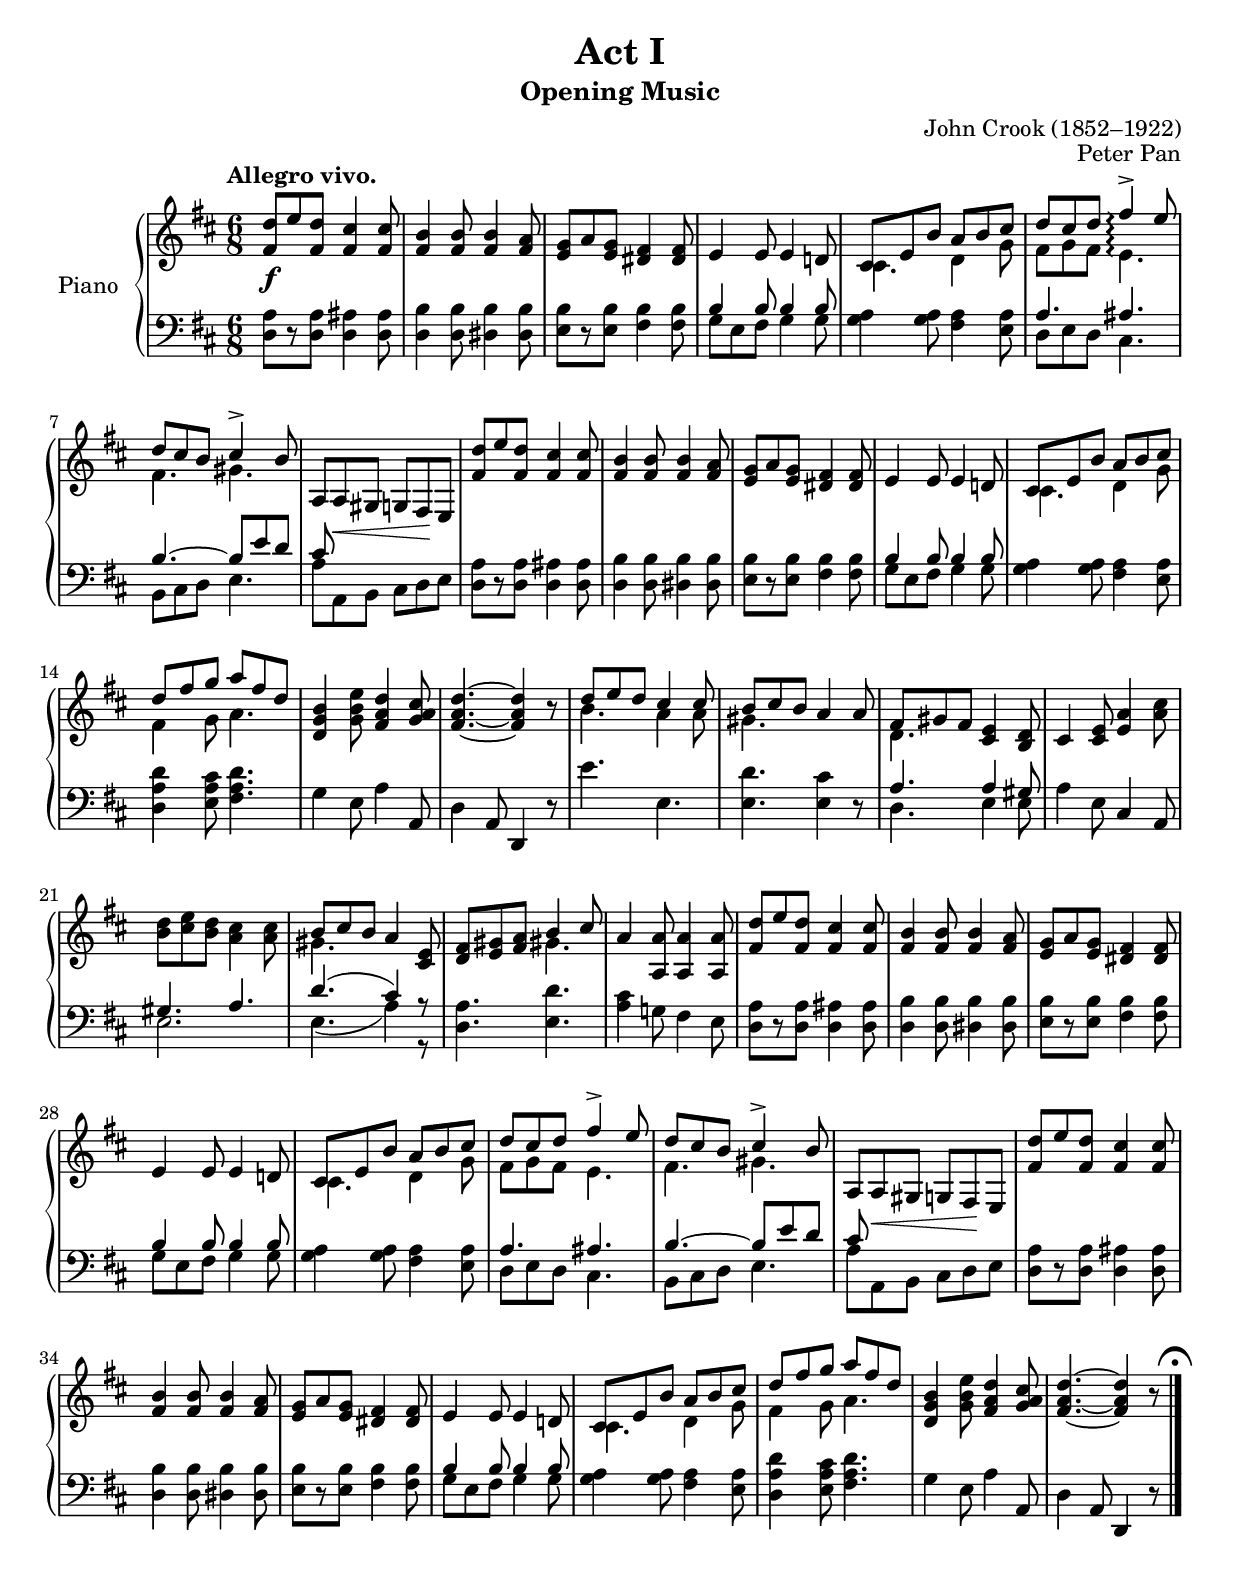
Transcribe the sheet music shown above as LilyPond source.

\version "2.19.52"
\language "english"
\include "Peter_Pan.ily"

\header {
  title = "Act I"
  subtitle = "Opening Music"
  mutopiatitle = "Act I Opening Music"
% style = "Incidental"
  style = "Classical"
}

global = {
  \key d \major
  \time 6/8
}

dynamics = {
  \set Score.tempoHideNote = ##t
  \tempo "Allegro vivo." 4 = 120

	<>\f
	s2.*4	|

	s2.*3	|
	s8	s8\<	s8*2		s8\!	s8	|

	s2.*8	|
	s2.*8	|

	s2.*7	|
	s8	s8\<	s8*2		s8\!	s8	|

	s2.*8	|

  \bar "|."
  \mark \markup { \musicglyph #"scripts.ufermata" }
}

upperOneToFour = \relative c' {
	<fs d'>8 e'	q	<fs, cs'>4	q8	|
	<fs b>4		q8	q4		<fs a>8	|
	<e g>8	a	q	<ds, fs>4	q8	|
	e4		e8	e4		d!8	|
}

upperFive = \relative c' {
  <<
    {
	cs8	e	b'	a	b	cs	|%=
    }
    \\
    {
	cs,4.			d4		g8	|%=
    }
  >>							|
}

upperFiveToEight = {
	\upperFive						|
  \relative c'' <<
    {
	d8	cs	d	fs4->-\tag #'first-time-only \arpeggio	%…
						e8	|%=
	d8	cs	b	cs4->		b8	|%=
    }
    \\
    {
	fs8	g	fs	e4.-\tag #'first-time-only \arpeggio	|%=
	fs4.			gs			|%=
    }
  >>							||
	a8	a	gs	g	fs	e	|
}

upperNineToTwelve = \upperOneToFour

upperThirteenToSixteen = \relative c'' {
  \upperFive						|
  <<
    {
	d8	fs	g	a	fs	d	|%=
    }
    \\
    {
	fs,4		g8	a4.			|%=
    }
  >>							|
	<d, g b>4	<g b e>8<fs a d>4	<g a cs>8|
	<fs a d>4.~		q4		r8	|
}

upperSeventeenToTwentyFour = \relative c' {
  <<
    {
	d'8	e	d	cs4		cs8	|%=
	b8	cs	b	%…
    }
    \\
    {
	b4.			a4		a8	|%=
	gs4.			%…
    }
  >>				a4		a8	||
  <<
    {
	fs8	gs	fs	%…
    }
    \\
    {
	d4.			%…
    }
  >>				<cs e>4		<b d>8	|
	cs4		<cs e>8	<e a>4		<a cs>8	|

	<b d>8	<cs e>	<b d>	<a cs>4		q8	|
  <<
    {
	b8	cs	b	%…
    }
    \\
    {
	gs4.			%…
    }
  >>				a4		<cs, e>8|
	<d fs>8	<e gs>	<fs a>	%…
  <<
    {
				b4		cs8	|%=
    }
    \\
    {
				gs!4.			|%=
    }
  >>							|
	a4		<a a,>8 q4		q8	|
}

upper = {
  \clef treble
  \global

  \upperOneToFour
  \upperFiveToEight
  \upperNineToTwelve
  \upperThirteenToSixteen

  \upperSeventeenToTwentyFour

  \upperOneToFour
  \removeWithTag #'first-time-only \upperFiveToEight
  \upperNineToTwelve
  \upperThirteenToSixteen
}

lowerOneToFour = \relative c {
	<d a'>8[r	q]	<d as'>4	q8	|
	<d b'>4		q8	<ds b'>4	q8	|
	<e b'>8[r	q]	<fs b>4		q8	|
  <<
    {
	b4		b8	b4		b8	|%=
    }
    \\
    {
	g8	e	fs	g4		g8	|%=
    }
  >>							|
}

lowerFive = \relative c' {
	<g a>4		q8	<fs a>4		<e a>8	|
}

lowerFiveToEight = {
	\lowerFive					|
  \relative c' <<
    {
	a4.			as			|%=
	b4.~			b8	e	d	|%=
	cs8	s8*5					|%=
    }
    \\
    {
	d,8	e	d	cs4.			|%=
	b8	cs	d	e4.			|%=
	a8	a,	b	cs	d	e	|%=
    }
  >>							|||
}

lowerNineToTwelve = \lowerOneToFour

lowerThirteenToSixteen = \relative c {
	\lowerFive					|
	<d a' d>4	<e a cs>8<fs a d>4.		|
	g4		e8	a4		a,8	|
	d4		a8	d,4		r8	|
}

lowerSeventeenToTwentyFour = \relative c' {
	e4.			e,			|
	<e d'>4.		<e cs'>4	r8	|
  <<
    {
	a4.			a4		gs8	|%=
    }
    \\
    {
	d4.			e4		e8	|%=
    }
  >>							|
	a4		e8	cs4		a8	|

  <<
    {
	gs'4.			a			|%=
	d4.(			cs4)		r8	|%=
    }
    \\
    {
	e,2.						|%=
	e4.(			a4)		r8	|%=
    }
  >>							||
	<d, a'>4.		<e d'>			|
	<a cs>4		g!8	fs4		e8	|
}

lower = {
  \clef bass
  \global

  \lowerOneToFour
  \lowerFiveToEight
  \lowerNineToTwelve
  \lowerThirteenToSixteen

  \lowerSeventeenToTwentyFour

  \lowerOneToFour
  \lowerFiveToEight
  \lowerNineToTwelve
  \lowerThirteenToSixteen
}

\score {
  \new PianoStaff
  \with {
    instrumentName = #"Piano"
    connectArpeggios = ##t
  }
  <<
    \new Staff = "upper" \upper
    \new Dynamics = "dynamics" \dynamics
    \new Staff = "lower" \lower
  >>
  \layout {}
}

\score {
  \new PianoStaff
  \with {
    midiInstrument = #"acoustic grand"
  }
  <<
    \new Staff = "upper" <<
      \upper
      \dynamics
    >>
    \new Staff = "lower" <<
      \lower
      \dynamics
    >>
  >>
  \midi {}
}
